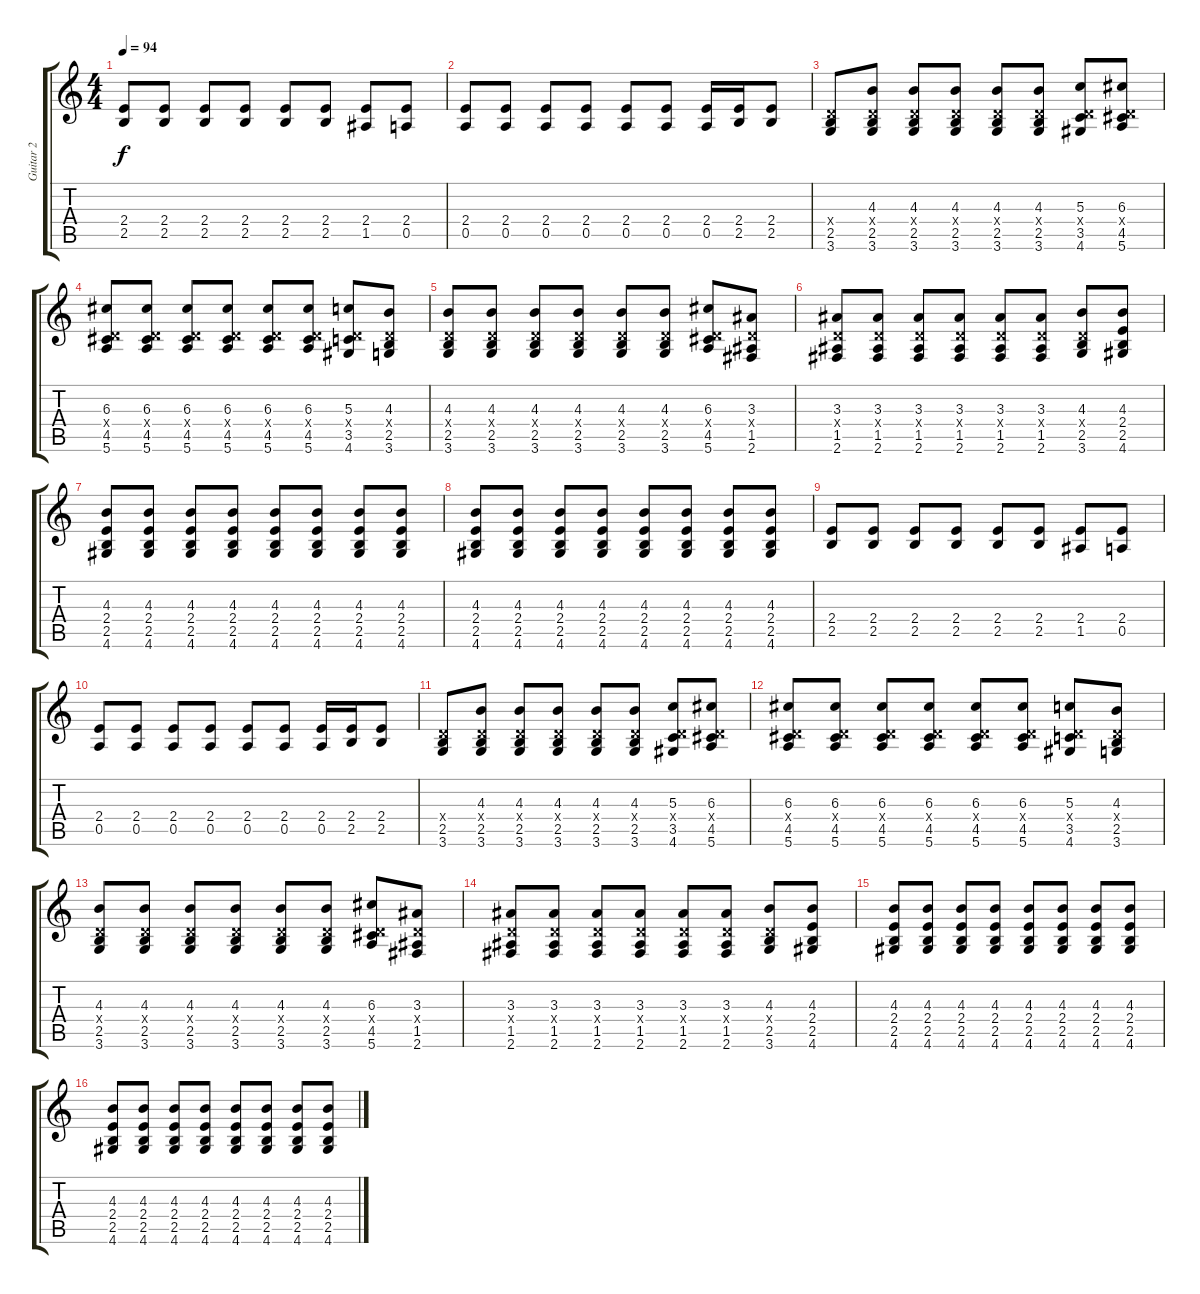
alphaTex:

\track ("Guitar 2" "Guitar 2") {instrument distortionguitar}
\staff {score tabs}
\tuning (E4 B3 G3 D3 A2 E2) {hide}
\ts (4 4)
\tempo 94
\clef g2
\ks c
(2.4 2.5).8{dy f} (2.4 2.5).8 (2.4 2.5).8 (2.4 2.5).8 (2.4 2.5).8 (2.4 2.5).8 (2.4 1.5).8 (2.4 0.5).8 |
(2.4 0.5).8 (2.4 0.5).8 (2.4 0.5).8 (2.4 0.5).8 (2.4 0.5).8 (2.4 0.5).8 (2.4 0.5).16 (2.4 2.5).16 (2.4 2.5).8 |
(0.4{x} 2.5 3.6).8 (4.3 0.4{x} 2.5 3.6).8 (4.3 0.4{x} 2.5 3.6).8 (4.3 0.4{x} 2.5 3.6).8 (4.3 0.4{x} 2.5 3.6).8 (4.3 0.4{x} 2.5 3.6).8 (5.3 0.4{x} 3.5 4.6).8 (6.3 0.4{x} 4.5 5.6).8 |
(6.3 0.4{x} 4.5 5.6).8 (6.3 0.4{x} 4.5 5.6).8 (6.3 0.4{x} 4.5 5.6).8 (6.3 0.4{x} 4.5 5.6).8 (6.3 0.4{x} 4.5 5.6).8 (6.3 0.4{x} 4.5 5.6).8 (5.3 0.4{x} 3.5 4.6).8 (4.3 0.4{x} 2.5 3.6).8 |
(4.3 0.4{x} 2.5 3.6).8 (4.3 0.4{x} 2.5 3.6).8 (4.3 0.4{x} 2.5 3.6).8 (4.3 0.4{x} 2.5 3.6).8 (4.3 0.4{x} 2.5 3.6).8 (4.3 0.4{x} 2.5 3.6).8 (6.3 0.4{x} 4.5 5.6).8 (3.3 0.4{x} 1.5 2.6).8 |
(3.3 0.4{x} 1.5 2.6).8 (3.3 0.4{x} 1.5 2.6).8 (3.3 0.4{x} 1.5 2.6).8 (3.3 0.4{x} 1.5 2.6).8 (3.3 0.4{x} 1.5 2.6).8 (3.3 0.4{x} 1.5 2.6).8 (4.3 0.4{x} 2.5 3.6).8 (4.3 2.4 2.5 4.6).8 |
(4.3 2.4 2.5 4.6).8 (4.3 2.4 2.5 4.6).8 (4.3 2.4 2.5 4.6).8 (4.3 2.4 2.5 4.6).8 (4.3 2.4 2.5 4.6).8 (4.3 2.4 2.5 4.6).8 (4.3 2.4 2.5 4.6).8 (4.3 2.4 2.5 4.6).8 |
(4.3 2.4 2.5 4.6).8 (4.3 2.4 2.5 4.6).8 (4.3 2.4 2.5 4.6).8 (4.3 2.4 2.5 4.6).8 (4.3 2.4 2.5 4.6).8 (4.3 2.4 2.5 4.6).8 (4.3 2.4 2.5 4.6).8 (4.3 2.4 2.5 4.6).8 |
(2.4 2.5).8 (2.4 2.5).8 (2.4 2.5).8 (2.4 2.5).8 (2.4 2.5).8 (2.4 2.5).8 (2.4 1.5).8 (2.4 0.5).8 |
(2.4 0.5).8 (2.4 0.5).8 (2.4 0.5).8 (2.4 0.5).8 (2.4 0.5).8 (2.4 0.5).8 (2.4 0.5).16 (2.4 2.5).16 (2.4 2.5).8 |
(0.4{x} 2.5 3.6).8 (4.3 0.4{x} 2.5 3.6).8 (4.3 0.4{x} 2.5 3.6).8 (4.3 0.4{x} 2.5 3.6).8 (4.3 0.4{x} 2.5 3.6).8 (4.3 0.4{x} 2.5 3.6).8 (5.3 0.4{x} 3.5 4.6).8 (6.3 0.4{x} 4.5 5.6).8 |
(6.3 0.4{x} 4.5 5.6).8 (6.3 0.4{x} 4.5 5.6).8 (6.3 0.4{x} 4.5 5.6).8 (6.3 0.4{x} 4.5 5.6).8 (6.3 0.4{x} 4.5 5.6).8 (6.3 0.4{x} 4.5 5.6).8 (5.3 0.4{x} 3.5 4.6).8 (4.3 0.4{x} 2.5 3.6).8 |
(4.3 0.4{x} 2.5 3.6).8 (4.3 0.4{x} 2.5 3.6).8 (4.3 0.4{x} 2.5 3.6).8 (4.3 0.4{x} 2.5 3.6).8 (4.3 0.4{x} 2.5 3.6).8 (4.3 0.4{x} 2.5 3.6).8 (6.3 0.4{x} 4.5 5.6).8 (3.3 0.4{x} 1.5 2.6).8 |
(3.3 0.4{x} 1.5 2.6).8 (3.3 0.4{x} 1.5 2.6).8 (3.3 0.4{x} 1.5 2.6).8 (3.3 0.4{x} 1.5 2.6).8 (3.3 0.4{x} 1.5 2.6).8 (3.3 0.4{x} 1.5 2.6).8 (4.3 0.4{x} 2.5 3.6).8 (4.3 2.4 2.5 4.6).8 |
(4.3 2.4 2.5 4.6).8 (4.3 2.4 2.5 4.6).8 (4.3 2.4 2.5 4.6).8 (4.3 2.4 2.5 4.6).8 (4.3 2.4 2.5 4.6).8 (4.3 2.4 2.5 4.6).8 (4.3 2.4 2.5 4.6).8 (4.3 2.4 2.5 4.6).8 |
(4.3 2.4 2.5 4.6).8 (4.3 2.4 2.5 4.6).8 (4.3 2.4 2.5 4.6).8 (4.3 2.4 2.5 4.6).8 (4.3 2.4 2.5 4.6).8 (4.3 2.4 2.5 4.6).8 (4.3 2.4 2.5 4.6).8 (4.3 2.4 2.5 4.6).8
